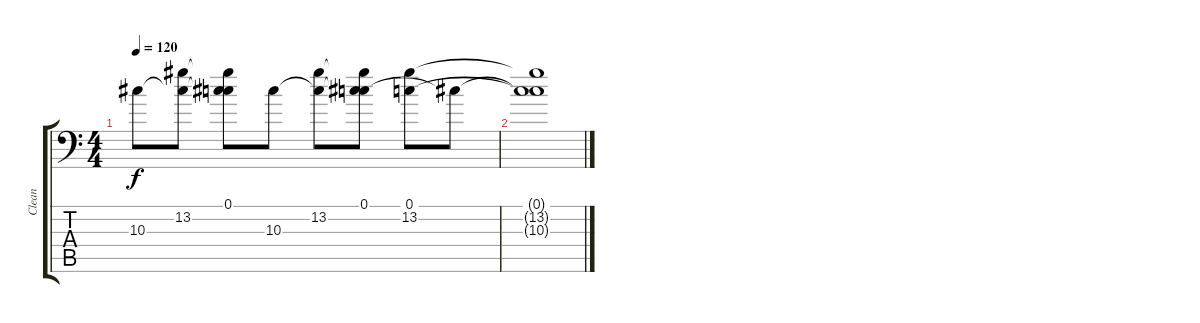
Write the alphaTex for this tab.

\track ("Clean " "Clean ") {instrument acousticguitarnylon}
\staff {score tabs}
\tuning (C4 G3 Eb3 Bb2 F2 Bb1) {hide}
\ts (4 4)
\tempo 120
\clef f4
\ks c
10.3.8{dy f} (13.2 10.3{t}).8 (0.1 13.2{t} 10.3{t}).8 10.3.8 (13.2 10.3{t}).8 (0.1 13.2{t} 10.3{t}).8 (0.1 13.2).8 10.3{t}.8 |
(0.1{t} 13.2{t} 10.3{t}).1
